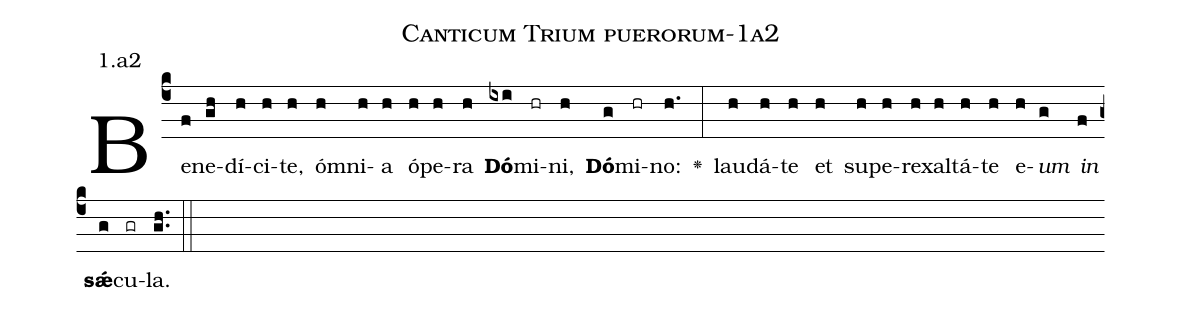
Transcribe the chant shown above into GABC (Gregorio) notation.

name: Canticum Trium puerorum-1a2;
annotation: 1.a2;
%%
(c4)Be(f)ne(gh)dí(h)ci(h)te,(h) óm(h)ni(h)a(h) ó(h)pe(h)ra(h) <b>Dó</b>(ixi)mi(hr)ni,(h) <b>Dó</b>(g)mi(hr)no:(h.) <v>\greheightstar</v>(:) lau(h)dá(h)te(h) et(h) su(h)pe(h)re(h)xal(h)tá(h)te(h) e(h)<i>um</i>(g) <i>in</i>(f) <b>sǽ</b>(g)cu(gr)la.(gh..) (::)


%E(h) u(h) o(g) u(f) a(g) e.(gh..) (::)
